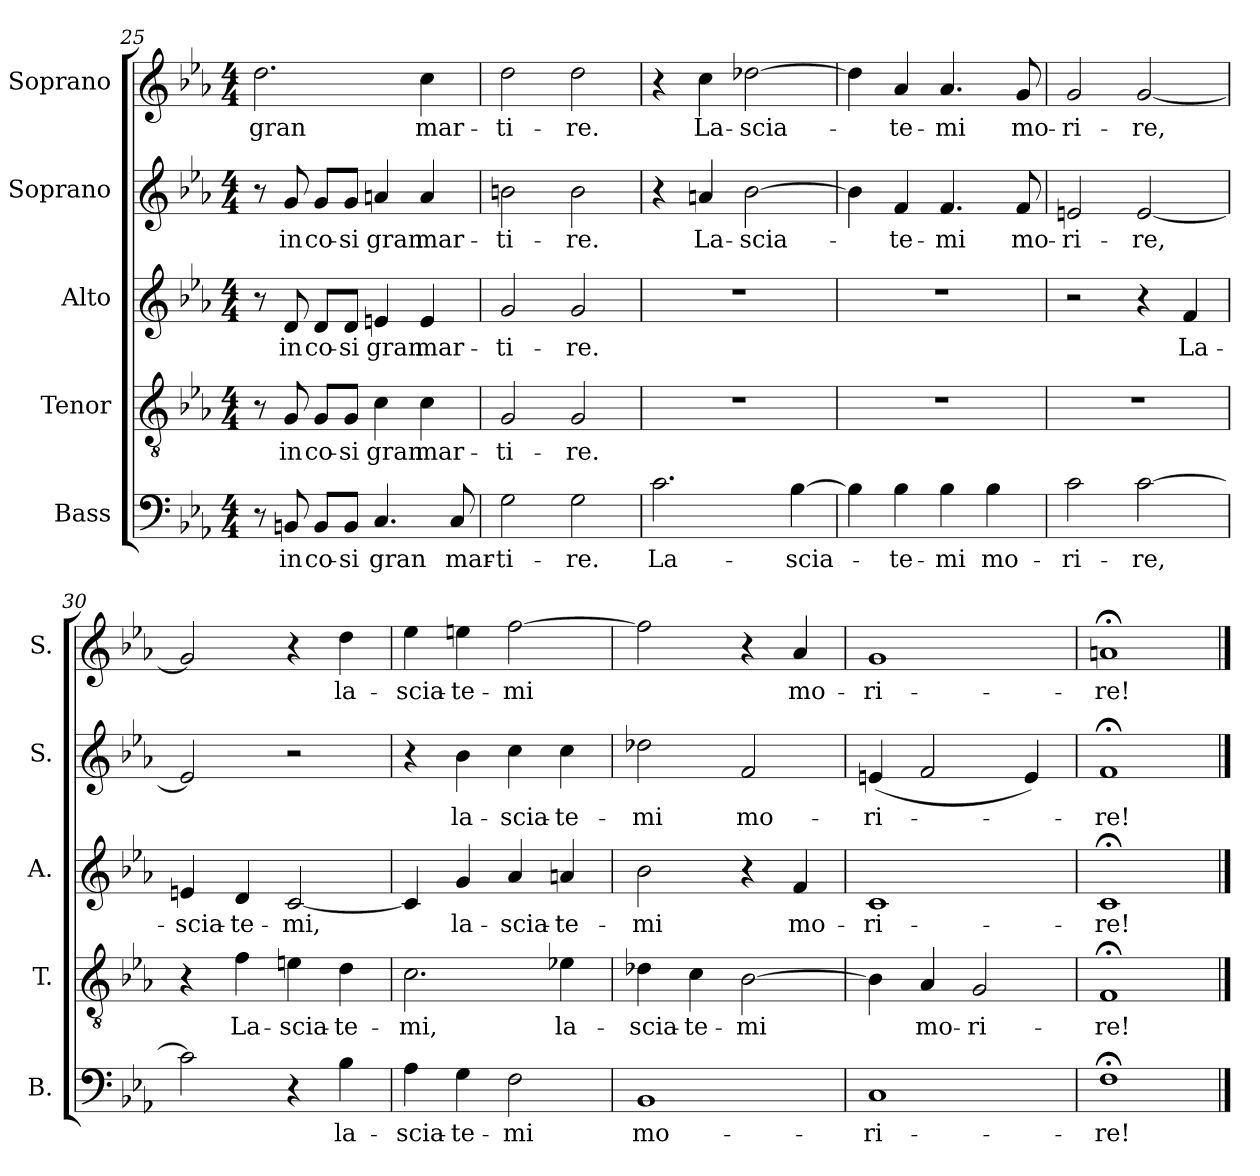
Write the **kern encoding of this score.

**kern	**text	**kern	**text	**kern	**text	**kern	**text	**kern	**text
*part5	*part5	*part4	*part4	*part3	*part3	*part2	*part2	*part1	*part1
*staff5	*staff5	*staff4	*staff4	*staff3	*staff3	*staff2	*staff2	*staff1	*staff1
*I"Bass	*	*I"Tenor	*	*I"Alto	*	*I"Soprano	*	*I"Soprano	*
*I'B.	*	*I'T.	*	*I'A.	*	*I'S.	*	*I'S.	*
*clefF4	*	*clefGv2	*	*clefG2	*	*clefG2	*	*clefG2	*
*k[b-e-a-]	*	*k[b-e-a-]	*	*k[b-e-a-]	*	*k[b-e-a-]	*	*k[b-e-a-]	*
*M4/4	*	*M4/4	*	*M4/4	*	*M4/4	*	*M4/4	*
=25	=25	=25	=25	=25	=25	=25	=25	=25	=25
!	!	!	!	!	!	!	!	!	!LO:LY:b
8r	.	8r	.	8r	.	8r	.	2.dd\	gran
!	!LO:LY:b	!	!LO:LY:b	!	!LO:LY:b	!	!LO:LY:b	!	!
8BBn/	in	8G/	in	8d/	in	8g/	in	.	.
!	!LO:LY:b	!	!LO:LY:b	!	!LO:LY:b	!	!LO:LY:b	!	!
8BB/L	co-	8G/L	co-	8d/L	co-	8g/L	co-	.	.
!	!LO:LY:b	!	!LO:LY:b	!	!LO:LY:b	!	!LO:LY:b	!	!
8BB/J	-si	8G/J	-si	8d/J	-si	8g/J	-si	.	.
!	!LO:LY:b	!	!LO:LY:b	!	!LO:LY:b	!	!LO:LY:b	!	!
4.C/	gran	4c\	gran	4en/	gran	4an/	gran	.	.
!	!	!	!LO:LY:b	!	!LO:LY:b	!	!LO:LY:b	!	!LO:LY:b
.	.	4c\	mar-	4e/	mar-	4a/	mar-	4cc\	mar-
!	!LO:LY:b	!	!	!	!	!	!	!	!
8C/	mar-	.	.	.	.	.	.	.	.
=26	=26	=26	=26	=26	=26	=26	=26	=26	=26
!	!LO:LY:b	!	!LO:LY:b	!	!LO:LY:b	!	!LO:LY:b	!	!LO:LY:b
2G\	-ti-	2G/	-ti-	2g/	-ti-	2bn\	-ti-	2dd\	-ti-
!	!LO:LY:b	!	!LO:LY:b	!	!LO:LY:b	!	!LO:LY:b	!	!LO:LY:b
2G\	-re.	2G/	-re.	2g/	-re.	2b\	-re.	2dd\	-re.
=27	=27	=27	=27	=27	=27	=27	=27	=27	=27
!	!LO:LY:b	!	!	!	!	!	!	!	!
2.c\	La-	1r	.	1r	.	4r	.	4r	.
!	!	!	!	!	!	!	!LO:LY:b	!	!LO:LY:b
.	.	.	.	.	.	4an/	La-	4cc\	La-
!	!	!	!	!	!	!	!LO:LY:b	!	!LO:LY:b
.	.	.	.	.	.	[2b-\	-scia-	[2dd-X\	-scia-
!	!LO:LY:b	!	!	!	!	!	!	!	!
[4B-\	-scia-	.	.	.	.	.	.	.	.
=28	=28	=28	=28	=28	=28	=28	=28	=28	=28
4B-\]	.	1r	.	1r	.	4b-\]	.	4dd-\]	.
!	!LO:LY:b	!	!	!	!	!	!LO:LY:b	!	!LO:LY:b
4B-\	-te-	.	.	.	.	4f/	-te-	4a-/	-te-
!	!LO:LY:b	!	!	!	!	!	!LO:LY:b	!	!LO:LY:b
4B-\	-mi	.	.	.	.	4.f/	-mi	4.a-/	-mi
!	!LO:LY:b	!	!	!	!	!	!	!	!
4B-\	mo-	.	.	.	.	.	.	.	.
!	!	!	!	!	!	!	!LO:LY:b	!	!LO:LY:b
.	.	.	.	.	.	8f/	mo-	8g/	mo-
=29	=29	=29	=29	=29	=29	=29	=29	=29	=29
!	!LO:LY:b	!	!	!	!	!	!LO:LY:b	!	!LO:LY:b
2c\	-ri-	1r	.	2r	.	2en/	-ri-	2g/	-ri-
!	!LO:LY:b	!	!	!	!	!	!LO:LY:b	!	!LO:LY:b
[2c\	-re,	.	.	4r	.	[2e/	-re,	[2g/	-re,
!	!	!	!	!	!LO:LY:b	!	!	!	!
.	.	.	.	4f/	La-	.	.	.	.
=30	=30	=30	=30	=30	=30	=30	=30	=30	=30
!	!	!	!	!	!LO:LY:b	!	!	!	!
2c\]	.	4r	.	4en/	-scia-	2e/]	.	2g/]	.
!	!	!	!LO:LY:b	!	!LO:LY:b	!	!	!	!
.	.	4f\	La-	4d/	-te-	.	.	.	.
!	!	!	!LO:LY:b	!	!LO:LY:b	!	!	!	!
4r	.	4en\	-scia-	[2c/	-mi,	2r	.	4r	.
!	!LO:LY:b	!	!LO:LY:b	!	!	!	!	!	!LO:LY:b
4B-\	la-	4d\	-te-	.	.	.	.	4dd\	la-
!!LO:LB:g=z
=31	=31	=31	=31	=31	=31	=31	=31	=31	=31
!	!LO:LY:b	!	!LO:LY:b	!	!	!	!	!	!LO:LY:b
4A-\	-scia-	2.c\	-mi,	4c/]	.	4r	.	4ee-\	-scia-
!	!LO:LY:b	!	!	!	!LO:LY:b	!	!LO:LY:b	!	!LO:LY:b
4G\	-te-	.	.	4g/	la-	4b-\	la-	4een\	-te-
!	!LO:LY:b	!	!	!	!LO:LY:b	!	!LO:LY:b	!	!LO:LY:b
2F\	-mi	.	.	4a-/	-scia-	4cc\	-scia-	[2ff\	-mi
!	!	!	!LO:LY:b	!	!LO:LY:b	!	!LO:LY:b	!	!
.	.	4e-X\	la-	4an/	-te-	4cc\	-te-	.	.
=32	=32	=32	=32	=32	=32	=32	=32	=32	=32
!	!LO:LY:b	!	!LO:LY:b	!	!LO:LY:b	!	!LO:LY:b	!	!
1BB-	mo-	4d-X\	-scia-	2b-\	-mi	2dd-X\	-mi	2ff\]	.
!	!	!	!LO:LY:b	!	!	!	!	!	!
.	.	4c\	-te-	.	.	.	.	.	.
!	!	!	!LO:LY:b	!	!	!	!LO:LY:b	!	!
.	.	[2B-\	-mi	4r	.	2f/	mo-	4r	.
!	!	!	!	!	!LO:LY:b	!	!	!	!LO:LY:b
.	.	.	.	4f/	mo-	.	.	4a-/	mo-
=33	=33	=33	=33	=33	=33	=33	=33	=33	=33
!	!LO:LY:b	!	!	!	!LO:LY:b	!	!LO:LY:b	!	!LO:LY:b
1C	-ri-	4B-\]	.	1c	-ri-	(<4en/	-ri-	1g	-ri-
!	!	!	!LO:LY:b	!	!	!	!	!	!
.	.	4A-/	mo-	.	.	2f/	.	.	.
!	!	!	!LO:LY:b	!	!	!	!	!	!
.	.	2G/	-ri-	.	.	.	.	.	.
.	.	.	.	.	.	4e/)	.	.	.
=34	=34	=34	=34	=34	=34	=34	=34	=34	=34
!	!LO:LY:b	!	!LO:LY:b	!	!LO:LY:b	!	!LO:LY:b	!	!LO:LY:b
1F;<	-re!	1F;<	-re!	1c;<	-re!	1f;<	-re!	1an;<	-re!
==	==	==	==	==	==	==	==	==	==
*-	*-	*-	*-	*-	*-	*-	*-	*-	*-
